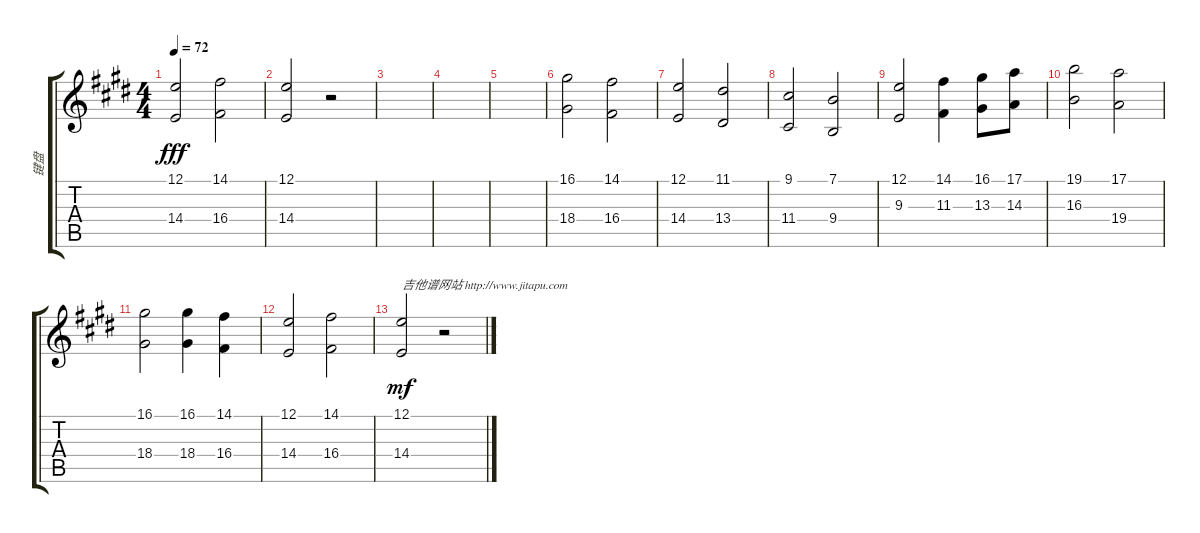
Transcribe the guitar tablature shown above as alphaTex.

\track ("键盘" "键盘") {instrument stringensemble2}
\staff {score tabs}
\tuning (E4 B3 G3 D3 A2 E2) {hide}
\ts (4 4)
\tempo 72
\clef g2
\ks e
(12.1 14.4).2{dy fff} (14.1 16.4).2 |
(12.1 14.4).2 r.2 |
|
|
|
(16.1 18.4).2 (14.1 16.4).2 |
(12.1 14.4).2 (11.1 13.4).2 |
(9.1 11.4).2 (7.1 9.4).2 |
(12.1 9.3).2 (14.1 11.3).4 (16.1 13.3).8 (17.1 14.3).8 |
(19.1 16.3).2 (17.1 19.4).2 |
(16.1 18.4).2 (16.1 18.4).4 (14.1 16.4).4 |
(12.1 14.4).2 (14.1 16.4).2 |
(12.1 14.4).2{txt "吉他谱网站 http://www.jitapu.com" dy mf} r.2
